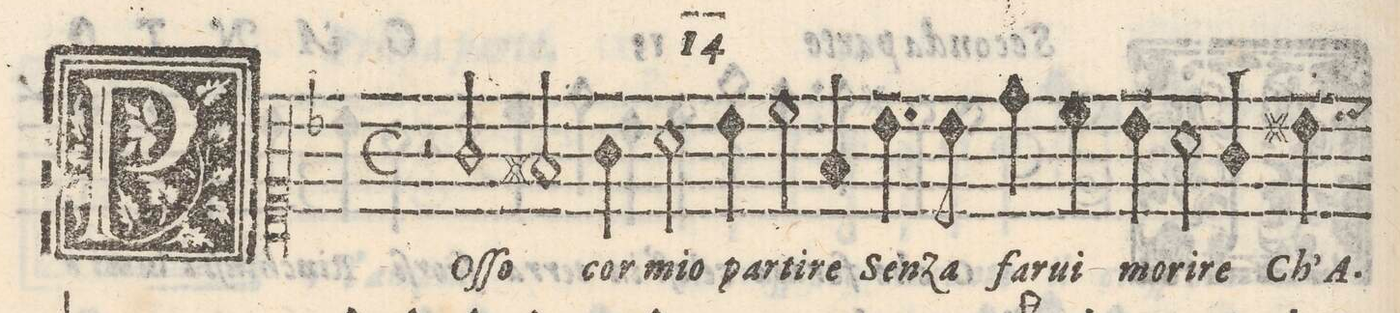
**kern	**text
*I"Canto	*
*clefC1	*
*k[b-]	*
*met(C)	*
*M2/1	*
2r	.
2g/	Poſ-
2f#X/	-ſo
4g\	cor
2a\	mio
=2-	=2-
4b-\	par-
2cc\	-ti-
4fny/	-re
4.b-\	sen-
8b-\	-za
4dd\	fa-
=3-	=3-
4cc\	-rui
4b-\	mo-
2a\	-ri-
4g/	-re
4bn\	Ch'a-
*-	*-
